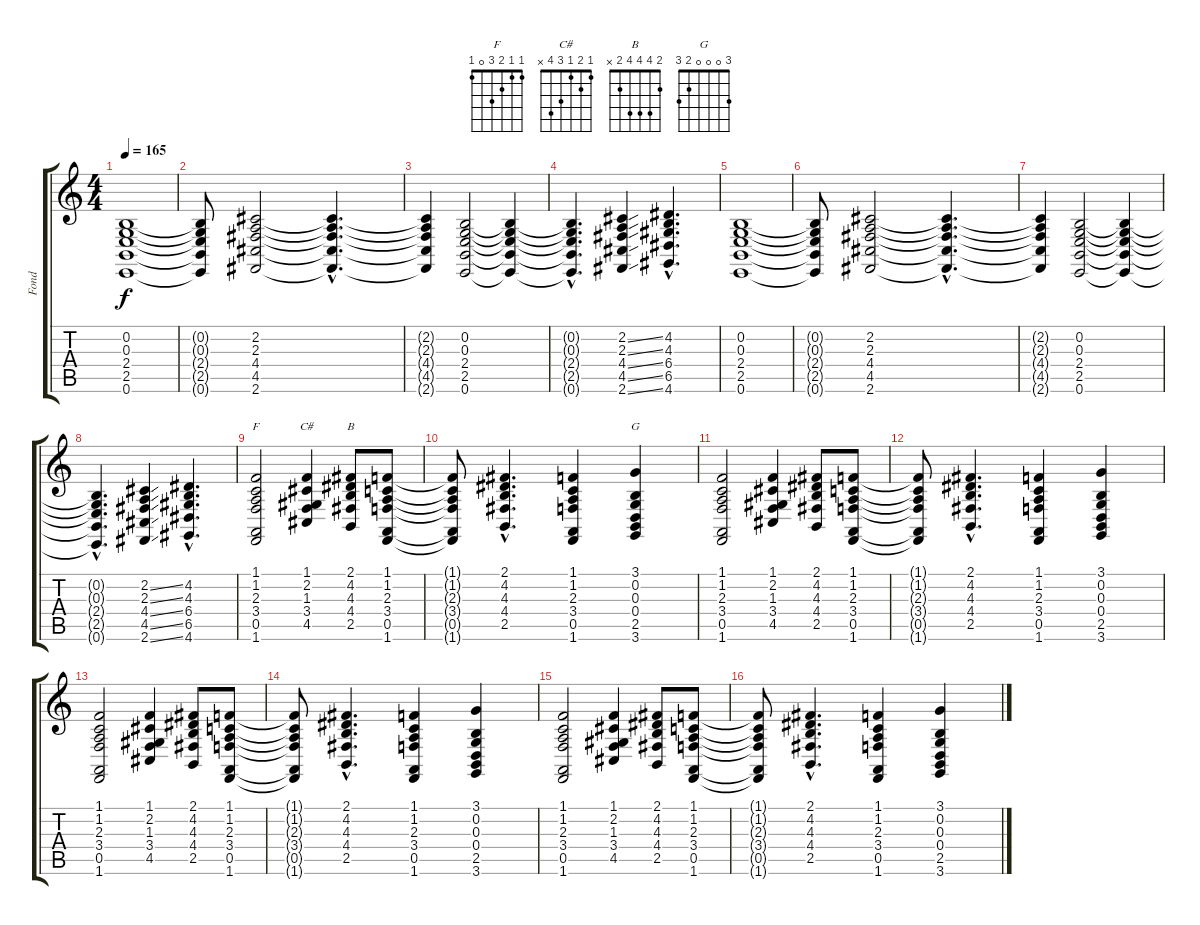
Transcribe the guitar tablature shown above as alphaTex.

\track ("Fond" "Fond") {instrument stringensemble1}
\staff {score tabs}
\tuning (E4 B3 G3 D3 A2 E2) {hide}
\chord ("F" 1 1 2 3 0 1)
\chord ("C#" 1 2 1 3 4 x)
\chord ("B" 2 4 4 4 2 x)
\chord ("G" 3 0 0 0 2 3)
\ts (4 4)
\tempo 165
\clef g2
\ks c
(0.2 0.3 2.4 2.5 0.6).1{dy f instrument stringensemble1} |
(0.2{t} 0.3{t} 2.4{t} 2.5{t} 0.6{t}).8 (2.2 2.3 4.4 4.5 2.6).2 (2.2{hac t} 2.3{hac t} 4.4{hac t} 4.5{hac t} 2.6{hac t}).4{d} |
(2.2{t} 2.3{t} 4.4{t} 4.5{t} 2.6{t}).4 (0.2 0.3 2.4 2.5 0.6).2 (0.2{t} 0.3{t} 2.4{t} 2.5{t} 0.6{t}).4 |
(0.2{hac t} 0.3{hac t} 2.4{hac t} 2.5{hac t} 0.6{hac t}).4{d} (2.2{ss} 2.3{ss} 4.4{ss} 4.5{ss} 2.6{ss}).4 (4.2{hac} 4.3{hac} 6.4{hac} 6.5{hac} 4.6{hac}).4{d} |
(0.2 0.3 2.4 2.5 0.6).1 |
(0.2{t} 0.3{t} 2.4{t} 2.5{t} 0.6{t}).8 (2.2 2.3 4.4 4.5 2.6).2 (2.2{hac t} 2.3{hac t} 4.4{hac t} 4.5{hac t} 2.6{hac t}).4{d} |
(2.2{t} 2.3{t} 4.4{t} 4.5{t} 2.6{t}).4 (0.2 0.3 2.4 2.5 0.6).2 (0.2{t} 0.3{t} 2.4{t} 2.5{t} 0.6{t}).4 |
(0.2{hac t} 0.3{hac t} 2.4{hac t} 2.5{hac t} 0.6{hac t}).4{d} (2.2{ss} 2.3{ss} 4.4{ss} 4.5{ss} 2.6{ss}).4 (4.2{hac} 4.3{hac} 6.4{hac} 6.5{hac} 4.6{hac}).4{d} |
(1.1 1.2 2.3 3.4 0.5 1.6).2{ch "F"} (1.1 2.2 1.3 3.4 4.5).4{ch "C#"} (2.1 4.2 4.3 4.4 2.5).8{ch "B"} (1.1 1.2 2.3 3.4 0.5 1.6).8 |
(1.1{t} 1.2{t} 2.3{t} 3.4{t} 0.5{t} 1.6{t}).8 (2.1{hac} 4.2{hac} 4.3{hac} 4.4{hac} 2.5{hac}).4{d} (1.1 1.2 2.3 3.4 0.5 1.6).4 (3.1 0.2 0.3 0.4 2.5 3.6).4{ch "G"} |
(1.1 1.2 2.3 3.4 0.5 1.6).2 (1.1 2.2 1.3 3.4 4.5).4 (2.1 4.2 4.3 4.4 2.5).8 (1.1 1.2 2.3 3.4 0.5 1.6).8 |
(1.1{t} 1.2{t} 2.3{t} 3.4{t} 0.5{t} 1.6{t}).8 (2.1{hac} 4.2{hac} 4.3{hac} 4.4{hac} 2.5{hac}).4{d} (1.1 1.2 2.3 3.4 0.5 1.6).4 (3.1 0.2 0.3 0.4 2.5 3.6).4 |
(1.1 1.2 2.3 3.4 0.5 1.6).2 (1.1 2.2 1.3 3.4 4.5).4 (2.1 4.2 4.3 4.4 2.5).8 (1.1 1.2 2.3 3.4 0.5 1.6).8 |
(1.1{t} 1.2{t} 2.3{t} 3.4{t} 0.5{t} 1.6{t}).8 (2.1{hac} 4.2{hac} 4.3{hac} 4.4{hac} 2.5{hac}).4{d} (1.1 1.2 2.3 3.4 0.5 1.6).4 (3.1 0.2 0.3 0.4 2.5 3.6).4 |
(1.1 1.2 2.3 3.4 0.5 1.6).2 (1.1 2.2 1.3 3.4 4.5).4 (2.1 4.2 4.3 4.4 2.5).8 (1.1 1.2 2.3 3.4 0.5 1.6).8 |
(1.1{t} 1.2{t} 2.3{t} 3.4{t} 0.5{t} 1.6{t}).8 (2.1{hac} 4.2{hac} 4.3{hac} 4.4{hac} 2.5{hac}).4{d} (1.1 1.2 2.3 3.4 0.5 1.6).4 (3.1 0.2 0.3 0.4 2.5 3.6).4
